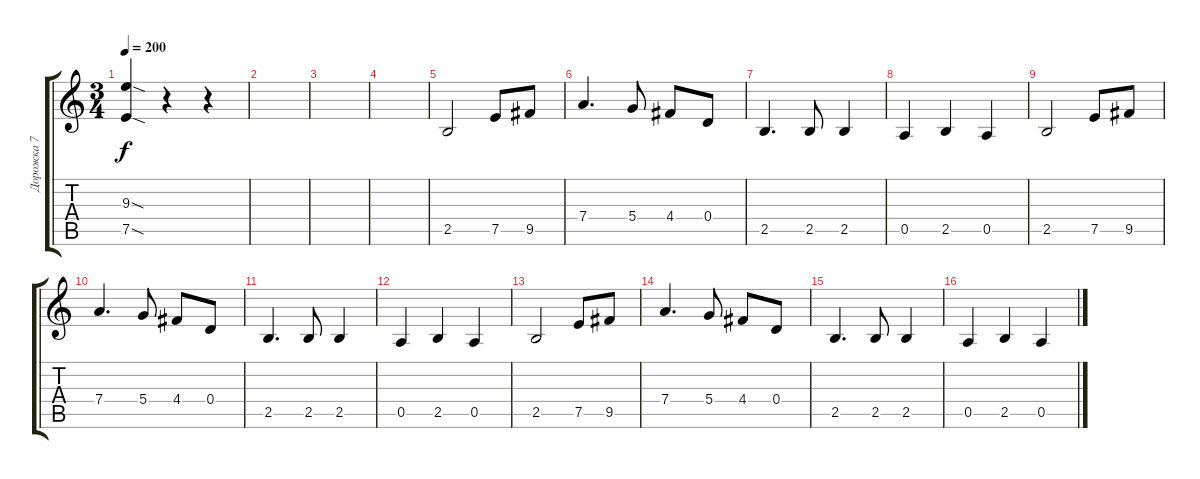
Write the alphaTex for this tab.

\track ("Дорожка 7" "Дорожка 7") {instrument distortionguitar}
\staff {score tabs}
\tuning (E4 B3 G3 D3 A2 E2) {hide}
\ts (3 4)
\tempo 200
\clef g2
\ks c
(9.3{sod} 7.5{sod}).4{dy f} r.4 r.4 |
|
|
|
2.5.2 7.5.8 9.5.8 |
7.4.4{d} 5.4.8 4.4.8 0.4.8 |
2.5.4{d} 2.5.8 2.5.4 |
0.5.4 2.5.4 0.5.4 |
2.5.2 7.5.8 9.5.8 |
7.4.4{d} 5.4.8 4.4.8 0.4.8 |
2.5.4{d} 2.5.8 2.5.4 |
0.5.4 2.5.4 0.5.4 |
2.5.2 7.5.8 9.5.8 |
7.4.4{d} 5.4.8 4.4.8 0.4.8 |
2.5.4{d} 2.5.8 2.5.4 |
0.5.4 2.5.4 0.5.4
